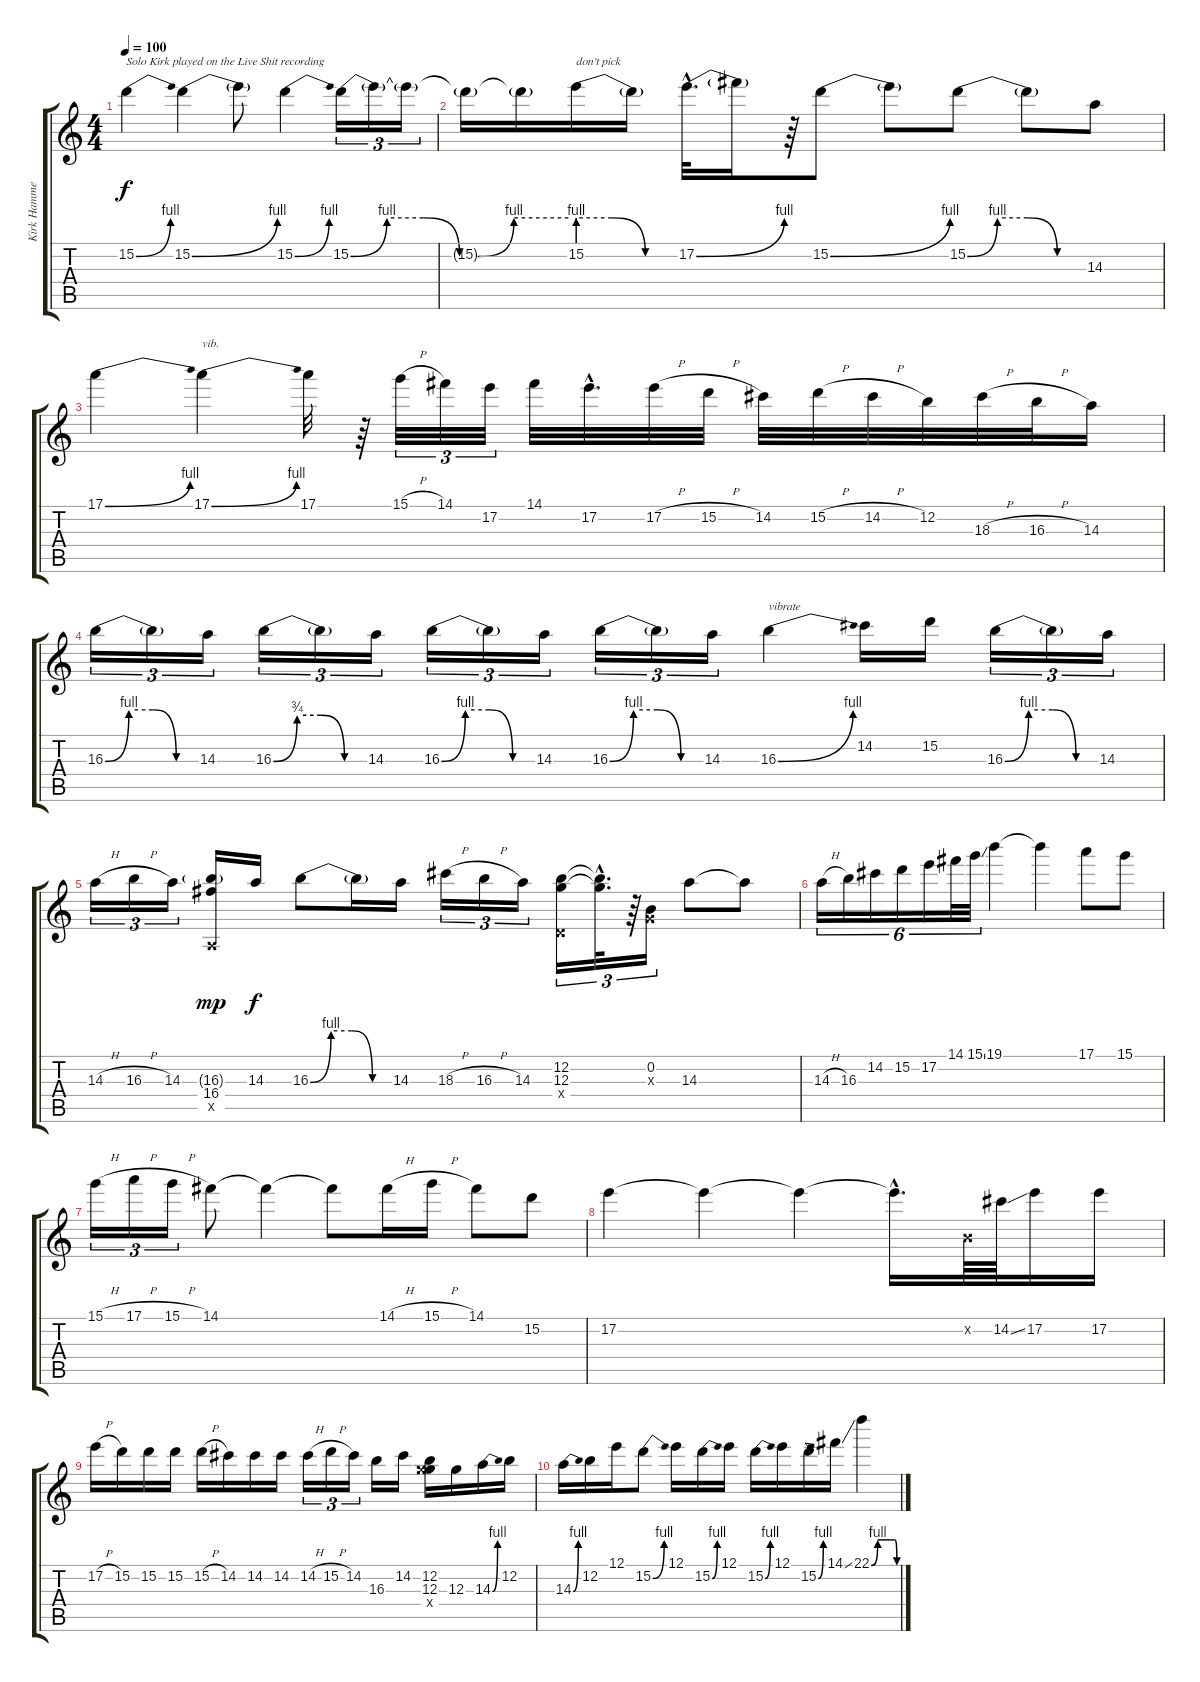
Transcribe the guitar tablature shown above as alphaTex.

\track ("Kirk Hammett" "Kirk Hamme") {instrument distortionguitar}
\staff {score tabs}
\tuning (E4 B3 G3 D3 A2 E2) {hide}
\ts (4 4)
\tempo 100
\clef g2
\ks c
15.2{be (bend 0 0 60 4)}.4{txt "Solo Kirk played on the Live Shit recording" dy f instrument distortionguitar} 15.2{be (bend 0 0 60 4)}.4 15.2{t}.8 15.2{be (bend 0 0 60 4)}.4 15.2{be (custom 0 0 10 4 20 4 30 0 35 0 45 4 60 4)}.16{tu (3 2)} 15.2{t}.16{tu (3 2)} 15.2{t}.16{tu (3 2)} |
15.2{t}.16 15.2{t}.16 15.2{be (custom 0 4 20 4 40 0 60 0)}.16{txt "don't pick"} 15.2{t}.16 17.2{be (bend 0 0 60 4) hac}.32{d} 17.2{t}.16 r.64 15.2{be (bend 0 0 60 4)}.8 15.2{t}.8 15.2{be (custom 0 0 15 4 30 4 45 0 60 0)}.8 15.2{t}.8 14.3.8 |
17.1{be (bend 0 0 60 4)}.4 17.1{be (bend 0 0 60 4)}.4{txt "vib."} 17.1.32 r.64 15.1{h}.32{tu (3 2)} 14.1.32{tu (3 2)} 17.2.32{tu (3 2)} 14.1.32 17.2{hac}.32{d} 17.2{h}.32 15.2{h}.32 14.2.32 15.2{h}.32 14.2{h}.32 12.2.32 18.3{h}.32 16.3{h}.32 14.3.16 |
16.3{be (custom 0 0 15 4 30 4 45 0 60 0)}.16{tu (3 2)} 16.3{t}.16{tu (3 2)} 14.3.16{tu (3 2)} 16.3{be (custom 0 0 15 3 30 3 45 0 60 0)}.16{tu (3 2)} 16.3{t}.16{tu (3 2)} 14.3.16{tu (3 2)} 16.3{be (custom 0 0 15 4 30 4 45 0 60 0)}.16{tu (3 2)} 16.3{t}.16{tu (3 2)} 14.3.16{tu (3 2)} 16.3{be (custom 0 0 15 4 30 4 45 0 60 0)}.16{tu (3 2)} 16.3{t}.16{tu (3 2)} 14.3.16{tu (3 2)} 16.3{be (bend 0 0 60 4)}.4{txt "vibrate"} 14.2.16 15.2.16 16.3{be (custom 0 0 15 4 30 4 45 0 60 0)}.16{tu (3 2)} 16.3{t}.16{tu (3 2)} 14.3.16{tu (3 2)} |
14.3{h}.16{tu (3 2)} 16.3{h}.16{tu (3 2)} 14.3.16{tu (3 2)} (16.3{g} 16.4 0.5{x}).16{dy mp} 14.3.16{dy f} 16.3{be (custom 0 0 15 4 30 4 45 0 60 0)}.8 16.3{t}.16 14.3.16 18.3{h}.16{tu (3 2)} 16.3{h}.16{tu (3 2)} 14.3.16{tu (3 2)} (12.2 12.3 0.4{x}).16{tu (3 2)} (12.2{hac t} 12.3{hac t}).32{d tu (3 2)} r.64{tu (3 2)} (0.2 0.3{x}).16{tu (3 2)} 14.3.8 14.3{t}.8 |
14.3{h}.16{tu (6 4)} 16.3.16{tu (6 4)} 14.2.16{tu (6 4)} 15.2.16{tu (6 4)} 17.2.16{tu (6 4)} 14.1.32{tu (6 4)} 15.1{ss}.32{tu (6 4)} 19.1.4 19.1{t}.4 17.1.8 15.1.8 |
15.1{h}.16{tu (3 2)} 17.1{h}.16{tu (3 2)} 15.1{h}.16{tu (3 2)} 14.1.8 14.1{t}.4 14.1{t}.8 14.1{h}.16 15.1{h}.16 14.1.8 15.2.8 |
17.2.4 17.2{t}.4 17.2{t}.4 17.2{hac t}.16{d} 0.2{x}.64 14.2{ss}.64 17.2.16 17.2.16 |
17.2{h}.16 15.2.16 15.2.16 15.2.16 15.2{h}.16 14.2.16 14.2.16 14.2.16 14.2{h}.16{tu (3 2)} 15.2{h}.16{tu (3 2)} 14.2.16{tu (3 2)} 16.3.16 14.2.16 (12.2 12.3 17.4{x}).16 12.3.16 14.3{be (bend 0 0 60 4)}.16 12.2.16 |
14.3{be (bend 0 0 60 4)}.16 12.2.16 12.1.16 15.2{be (bend 0 0 60 4)}.8 12.1.16 15.2{be (bend 0 0 60 4)}.16 12.1.16 15.2{be (bend 0 0 60 4)}.16 12.1.16 15.2{be (bend 0 0 60 4)}.16 14.1{ss}.16 22.1{be (custom 0 0 15 4 30 4 45 4 55 4 60 0)}.4
